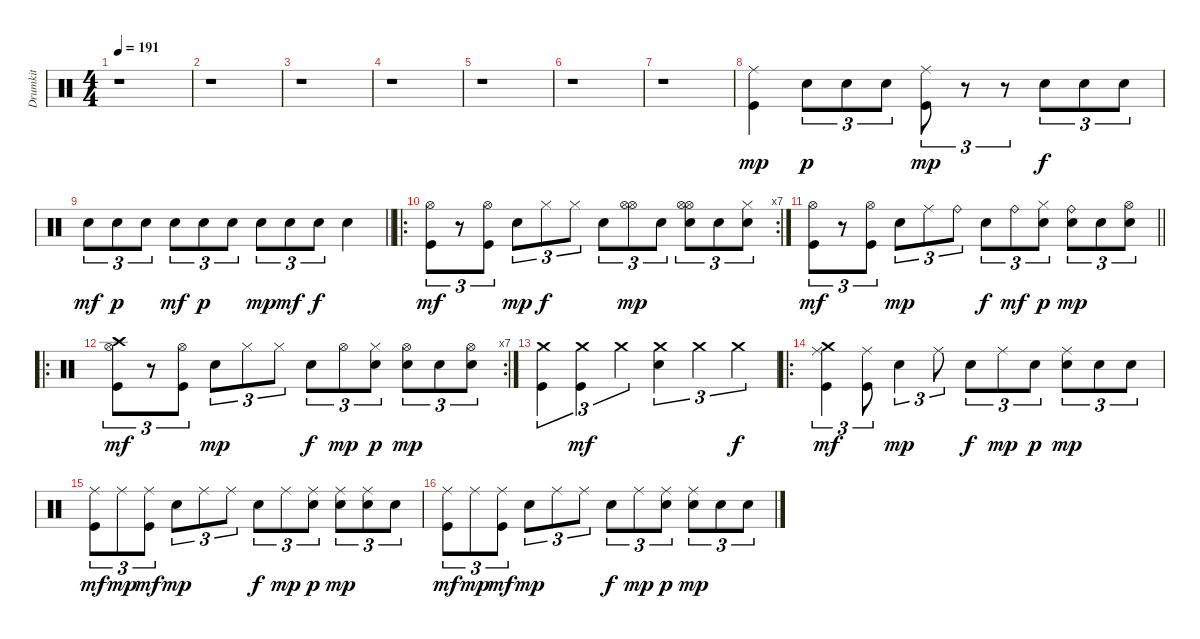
\track ("Drumkit" "Drumkit") {instrument percussion}
\staff {score}
\articulation defaults
\ts (4 4)
\tempo 191
\clef neutral
\ks c
r.1{dy f} |
r.1 |
r.1 |
r.1 |
r.1 |
r.1 |
r.1 |
("Kick (hit)" "Ride (middle)").4{dy mp} "Snare (hit) 2".8{tu (3 2) dy p} "Snare (hit) 2".8{tu (3 2)} "Snare (hit) 2".8{tu (3 2)} ("Ride (middle)" "Kick (hit)").8{tu (3 2) dy mp} r.8{tu (3 2)} r.8{tu (3 2)} "Snare (hit) 2".8{tu (3 2) dy f} "Snare (hit) 2".8{tu (3 2)} "Snare (hit) 2".8{tu (3 2)} |
\barLineRight lightlight "Snare (hit) 2".8{tu (3 2) dy mf} "Snare (hit) 2".8{tu (3 2) dy p} "Snare (hit) 2".8{tu (3 2)} "Snare (hit) 2".8{tu (3 2) dy mf} "Snare (hit) 2".8{tu (3 2) dy p} "Snare (hit) 2".8{tu (3 2)} "Snare (hit) 2".8{tu (3 2) dy mp} "Snare (hit) 2".8{tu (3 2) dy mf} "Snare (hit) 2".8{tu (3 2) dy f} "Snare (hit) 2".4
|
\ro
\rc 7
("Kick (hit)" "Hi-Hat (open)").8{tu (3 2) dy mf} r.8{tu (3 2)} ("Kick (hit)" "Hi-Hat (open)").8{tu (3 2)} "Snare (hit) 2".8{tu (3 2) dy mp} "Hi-Hat (closed)".8{tu (3 2) dy f} "Hi-Hat (closed)".8{tu (3 2)} "Snare (hit) 2".8{tu (3 2)} ("Hi-Hat (open)" "Hi-Hat (open)").8{tu (3 2) dy mp} "Snare (hit) 2".8{tu (3 2)} ("Hi-Hat (open)" "Hi-Hat (open)" "Snare (hit) 2").8{tu (3 2)} "Snare (hit) 2".8{tu (3 2)} ("Hi-Hat (closed)" "Snare (hit) 2").8{tu (3 2)} |
\barLineRight lightlight
("Kick (hit)" "Hi-Hat (open)").8{tu (3 2) dy mf} r.8{tu (3 2)} ("Kick (hit)" "Hi-Hat (open)").8{tu (3 2)} "Snare (hit) 2".8{tu (3 2) dy mp} "Ride (middle)".8{tu (3 2)} "Ride (bell)".8{tu (3 2)} "Snare (hit) 2".8{tu (3 2) dy f} "Ride (bell)".8{tu (3 2) dy mf} ("Hi-Hat (closed)" "Snare (hit) 2").8{tu (3 2) dy p} ("Snare (hit) 2" "Ride (bell)").8{tu (3 2) dy mp} "Snare (hit) 2".8{tu (3 2)} ("Snare (hit) 2" "Hi-Hat (open)").8{tu (3 2)} |
\ro
\rc 7
("Kick (hit)" "Hi-Hat (open)" "Crash high (hit)").8{tu (3 2) dy mf} r.8{tu (3 2)} ("Kick (hit)" "Hi-Hat (open)").8{tu (3 2)} "Snare (hit) 2".8{tu (3 2) dy mp} "Hi-Hat (closed)".8{tu (3 2)} "Hi-Hat (closed)".8{tu (3 2)} "Snare (hit) 2".8{tu (3 2) dy f} "Hi-Hat (open)".8{tu (3 2) dy mp} ("Hi-Hat (closed)" "Snare (hit) 2").8{tu (3 2) dy p} ("Hi-Hat (open)" "Snare (hit) 2").8{tu (3 2) dy mp} "Snare (hit) 2".8{tu (3 2)} ("Snare (hit) 2" "Hi-Hat (open)").8{tu (3 2)} |
("Kick (hit)" "Crash medium (hit)").4{tu (3 2)} ("Kick (hit)" "Crash medium (hit)").4{tu (3 2) dy mf} "Crash medium (hit)".4{tu (3 2)} ("Snare (hit) 2" "Crash medium (hit)").4{tu (3 2)} "Crash medium (hit)".4{tu (3 2)} "Crash medium (hit)".4{tu (3 2) dy f} |
\ro
("Kick (hit)" "Ride (middle)" "Crash medium (hit)").4{tu (3 2) dy mf} ("Kick (hit)" "Ride (middle)").8{tu (3 2)} "Snare (hit) 2".4{tu (3 2) dy mp} "Ride (middle)".8{tu (3 2)} "Snare (hit) 2".8{tu (3 2) dy f} "Ride (middle)".8{tu (3 2) dy mp} "Snare (hit) 2".8{tu (3 2) dy p} ("Snare (hit) 2" "Ride (middle)").8{tu (3 2) dy mp} "Snare (hit) 2".8{tu (3 2)} "Snare (hit) 2".8{tu (3 2)} |
("Kick (hit)" "Ride (middle)").8{tu (3 2) dy mf} "Ride (middle)".8{tu (3 2) dy mp} ("Kick (hit)" "Ride (middle)").8{tu (3 2) dy mf} "Snare (hit) 2".8{tu (3 2) dy mp} "Ride (middle)".8{tu (3 2)} "Ride (middle)".8{tu (3 2)} "Snare (hit) 2".8{tu (3 2) dy f} "Ride (middle)".8{tu (3 2) dy mp} ("Snare (hit) 2" "Ride (middle)").8{tu (3 2) dy p} ("Snare (hit) 2" "Ride (middle)").8{tu (3 2) dy mp} ("Snare (hit) 2" "Ride (middle)").8{tu (3 2)} "Snare (hit) 2".8{tu (3 2)} |
("Kick (hit)" "Ride (middle)").8{tu (3 2) dy mf} "Ride (middle)".8{tu (3 2) dy mp} ("Kick (hit)" "Ride (middle)").8{tu (3 2) dy mf} "Snare (hit) 2".8{tu (3 2) dy mp} "Ride (middle)".8{tu (3 2)} "Ride (middle)".8{tu (3 2)} "Snare (hit) 2".8{tu (3 2) dy f} "Ride (middle)".8{tu (3 2) dy mp} ("Snare (hit) 2" "Ride (middle)").8{tu (3 2) dy p} ("Snare (hit) 2" "Ride (middle)").8{tu (3 2) dy mp} "Snare (hit) 2".8{tu (3 2)} "Snare (hit) 2".8{tu (3 2)}
